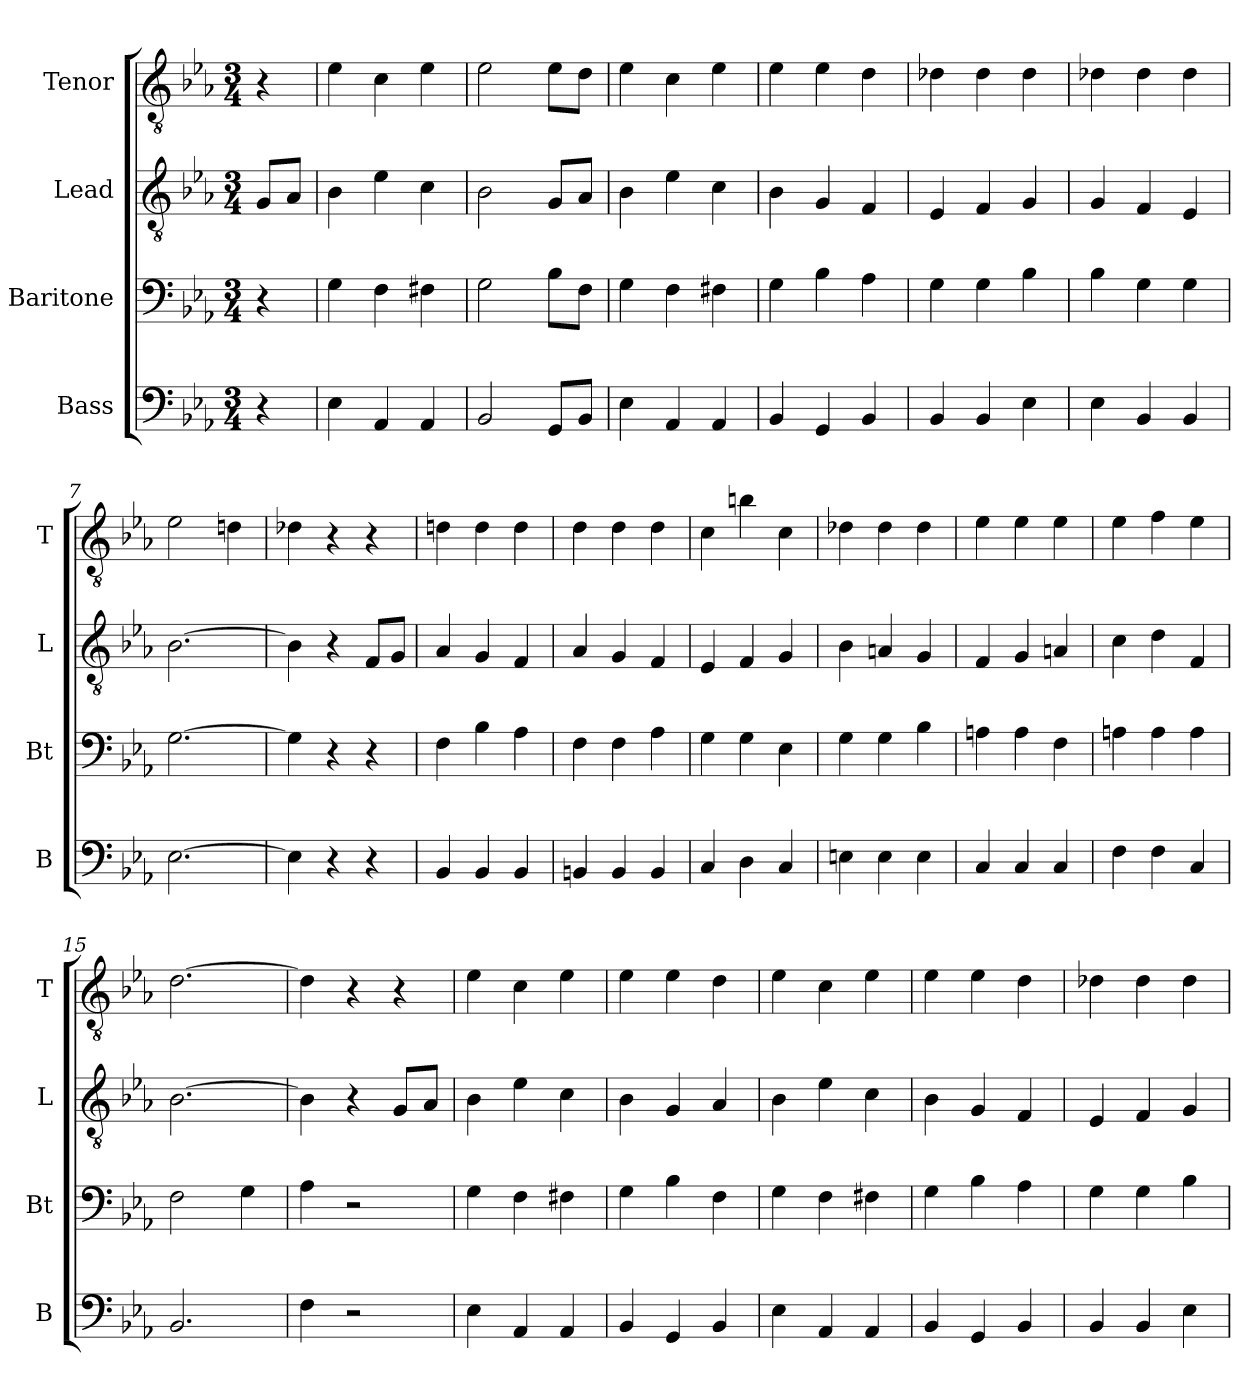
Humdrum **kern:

**kern	**kern	**kern	**kern
*part4	*part3	*part2	*part1
*staff4	*staff3	*staff2	*staff1
*I"Bass	*I"Baritone	*I"Lead	*I"Tenor
*I'B	*I'Bt	*I'L	*I'T
*clefF4	*clefF4	*clefGv2	*clefGv2
*k[b-e-a-]	*k[b-e-a-]	*k[b-e-a-]	*k[b-e-a-]
*E-:	*E-:	*E-:	*E-:
*M3/4	*M3/4	*M3/4	*M3/4
=	=	=	=
4r	4r	8GL	4r
.	.	8A-J	.
=1	=1	=1	=1
4E-	4G	4B-	4e-
4AA-	4F	4e-	4c
4AA-	4F#X	4c	4e-
=2	=2	=2	=2
2BB-	2G	2B-	2e-
8GGL	8B-L	8GL	8e-L
8BB-J	8FJ	8A-J	8dJ
=3	=3	=3	=3
4E-	4G	4B-	4e-
4AA-	4F	4e-	4c
4AA-	4F#X	4c	4e-
=4	=4	=4	=4
4BB-	4G	4B-	4e-
4GG	4B-	4G	4e-
4BB-	4A-	4F	4d
=5	=5	=5	=5
4BB-	4G	4E-	4d-X
4BB-	4G	4F	4d-
4E-	4B-	4G	4d-
=6	=6	=6	=6
4E-	4B-	4G	4d-X
4BB-	4G	4F	4d-
4BB-	4G	4E-	4d-
=7	=7	=7	=7
[2.E-	[2.G	[2.B-	2e-
.	.	.	4dn
=8	=8	=8	=8
4E-]	4G]	4B-]	4d-X
4r	4r	4r	4r
4r	4r	8FL	4r
.	.	8GJ	.
=9	=9	=9	=9
4BB-	4F	4A-	4dn
4BB-	4B-	4G	4d
4BB-	4A-	4F	4d
=10	=10	=10	=10
4BBn	4F	4A-	4d
4BB	4F	4G	4d
4BB	4A-	4F	4d
=11	=11	=11	=11
4C	4G	4E-	4c
4D	4G	4F	4bn
4C	4E-	4G	4c
=12	=12	=12	=12
4En	4G	4B-	4d-X
4E	4G	4An	4d-
4E	4B-	4G	4d-
=13	=13	=13	=13
4C	4An	4F	4e-
4C	4A	4G	4e-
4C	4F	4An	4e-
=14	=14	=14	=14
4F	4An	4c	4e-
4F	4A	4d	4f
4C	4A	4F	4e-
=15	=15	=15	=15
2.BB-	2F	[2.B-	[2.d
.	4G	.	.
=16	=16	=16	=16
4F	4A-	4B-]	4d]
2r	2r	4r	4r
.	.	8GL	4r
.	.	8A-J	.
=17	=17	=17	=17
4E-	4G	4B-	4e-
4AA-	4F	4e-	4c
4AA-	4F#X	4c	4e-
=18	=18	=18	=18
4BB-	4G	4B-	4e-
4GG	4B-	4G	4e-
4BB-	4F	4A-	4d
=19	=19	=19	=19
4E-	4G	4B-	4e-
4AA-	4F	4e-	4c
4AA-	4F#X	4c	4e-
=20	=20	=20	=20
4BB-	4G	4B-	4e-
4GG	4B-	4G	4e-
4BB-	4A-	4F	4d
=21	=21	=21	=21
4BB-	4G	4E-	4d-X
4BB-	4G	4F	4d-
4E-	4B-	4G	4d-
=	=	=	=
*-	*-	*-	*-
